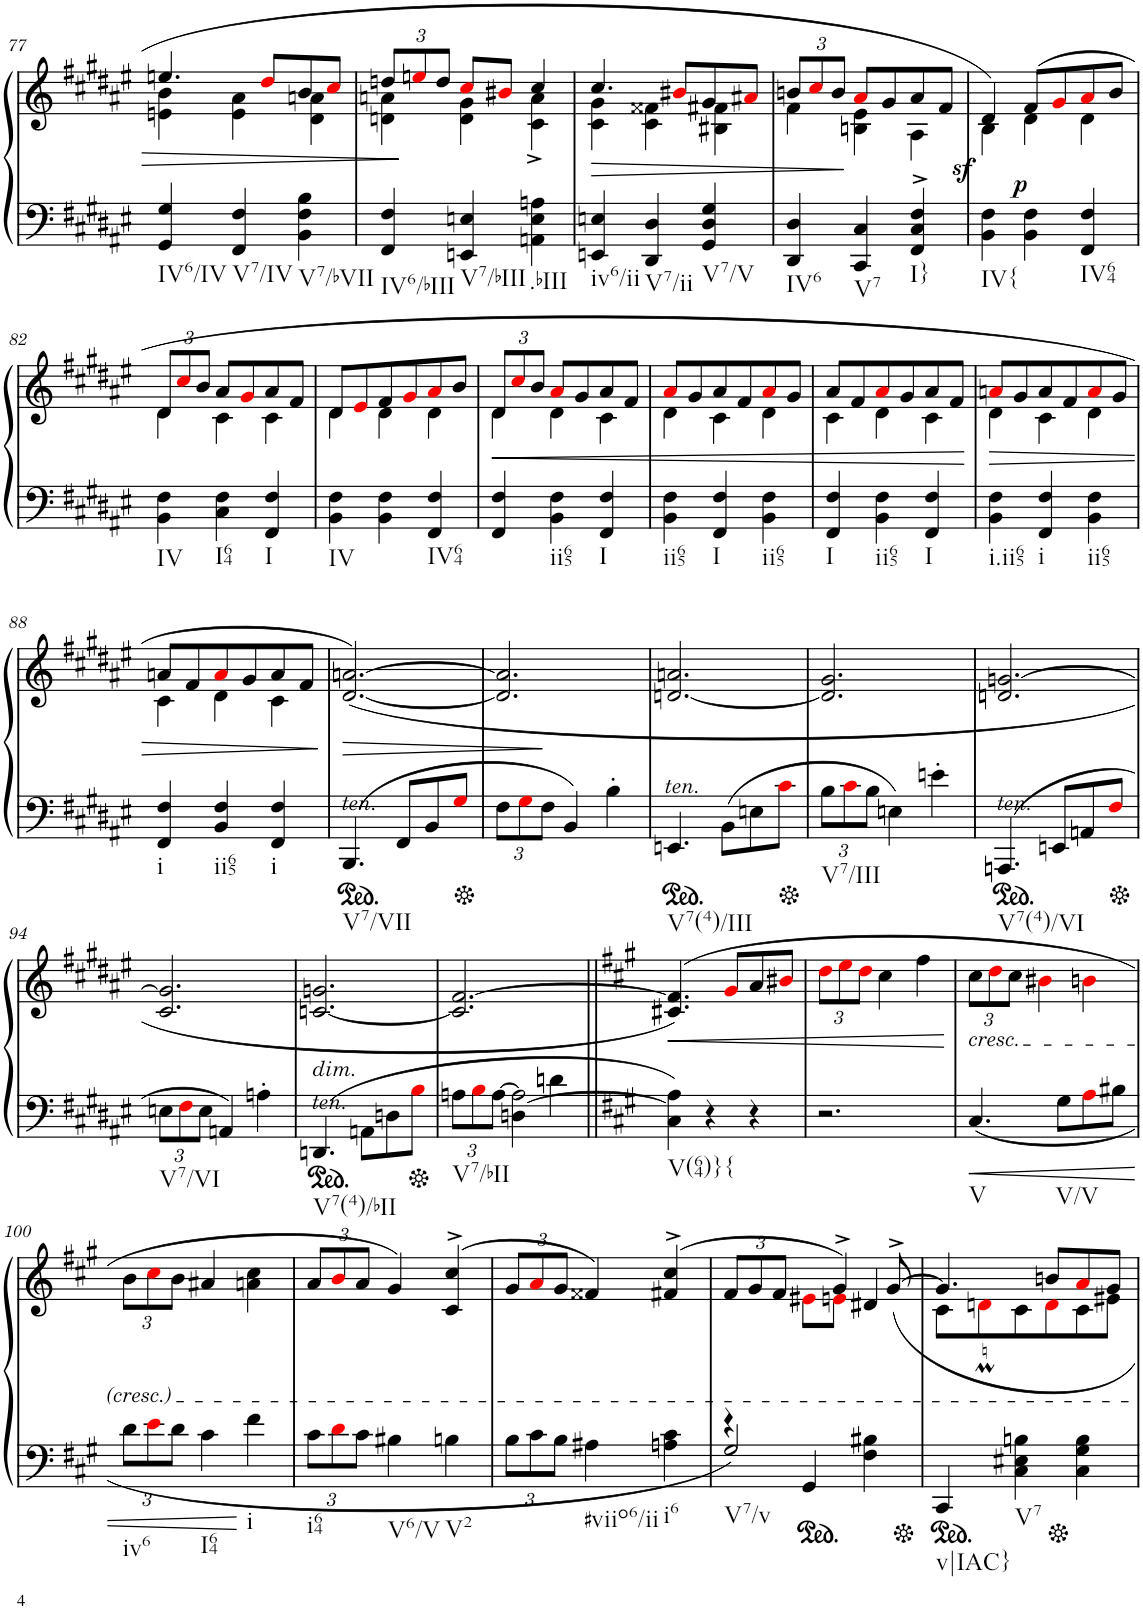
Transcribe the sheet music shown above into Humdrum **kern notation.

**kern	**dynam	**kern	**dynam
*part2	*part2	*part1	*part1
*staff2	*staff2	*staff1	*staff1
*I"Piano	*	*I"Piano	*
*I'Pno	*	*I'Pno	*
!!LO:PB:g=z
*clefF4	*	*clefG2	*
*k[f#c#g#d#a#e#]	*	*k[f#c#g#d#a#e#]	*
*M3/4	*	*M3/4	*
=77	=77	=77	=77
*	*	*^	*
!LO:TX:b:t=IV6/IV	!	!	!	!
4GG#/ 4G#/	.	4.een/	4en\ 4b\	.
!LO:TX:b:t=V7/IV	!	!	!	!
4FF#/ 4F#/	.	.	4e\ 4a#\	.
.	.	8dd#i/L	.	.
!LO:TX:b:t=V7/bVII	!	!	!	!
4BB\ 4F#\ 4B\	.	8b/	4d#\ 4an\	.
.	.	8cc#i/J	.	.
=78	=78	=78	=78	=78
*	*	*Xbrackettup	*	*
!LO:TX:b:t=IV6/bIII	!	!	!	!
4FF#/ 4F#/	.	12ddn/L	4dn\ 4an\	.
.	.	12eeni/	.	.
.	.	12dd/J	.	.
!LO:TX:b:t=V7/bIII	!	!	!	!
4EEn/ 4En/	.	8cc#i/L	4d\ 4g#\	.
.	.	8b#Xi/J	.	.
!LO:TX:b:t=.bIII	!	!	!	!
4AAn\ 4E\ 4An\	.	4cc#/	4c#\^ 4a\^	.
=79	=79	=79	=79	=79
!LO:TX:b:t=iv6/ii	!	!	!	!
!	!	!	!	!LO:HP:b
4EEn/ 4En/	.	4.cc#/	4c#\ 4g#\	>
!LO:TX:b:t=V7/ii	!	!	!	!
4DD#/ 4D#/	.	.	4c#\ 4f##X\	.
.	.	8b#Xi/L	.	.
!LO:TX:b:t=V7/V	!	!	!	!
4GG#/ 4D#/ 4G#/	.	8g#/	4B#X\ 4f#X\	.
.	.	8a#Xi/J	.	.
=80	=80	=80	=80	=80
!LO:TX:b:t=IV6	!	!	!	!
4DD#/ 4D#/	.	12bn/L	4f#\	.
.	.	12cc#i/	.	.
.	.	12b/J	.	.
!LO:TX:b:t=V7	!	!	!	!
4CC#/ 4C#/	.	8a#i/L	4Bn\ 4e#\	]
.	.	8g#/	.	.
!LO:TX:b:t=I}	!	!	!	!
4FF#/^> 4C#/^> 4F#/^>	.	8a#/	4A#\	.
.	.	8f#/J	.	.
=81	=81	=81	=81	=81
!LO:TX:b:t=IV{	!	!	!	!
!	!	!	!	!LO:DY:b
4BB\ 4F#\	.	4d#/	4B\	sf
!	!	!	!	!LO:DY:b
4BB\ 4F#\	.	(8f#/L	4d#\	p
.	.	8g#i/	.	.
!LO:TX:b:t=IV64	!	!	!	!
4FF#/ 4F#/	.	8a#i/	4d#\	.
.	.	8b/J	.	.
!!LO:LB:g=z	!!
=82	=82	=82	=82	=82
!LO:TX:b:t=IV	!	!	!	!
4BB\ 4F#\	.	12d#/L	4d#\	.
.	.	12cc#i/	.	.
.	.	12b/J	.	.
!LO:TX:b:t=I64	!	!	!	!
4C#\ 4F#\	.	8a#/L	4c#\	.
.	.	8g#i/	.	.
!LO:TX:b:t=I	!	!	!	!
4FF#/ 4F#/	.	8a#/	4c#\	.
.	.	8f#/J	.	.
=83	=83	=83	=83	=83
!LO:TX:b:t=IV	!	!	!	!
4BB\ 4F#\	.	8d#/L	4d#\	.
.	.	8e#i/	.	.
4BB\ 4F#\	.	8f#/	4d#\	.
.	.	8g#i/	.	.
!LO:TX:b:t=IV64	!	!	!	!
4FF#/ 4F#/	.	8a#i/	4d#\	.
.	.	8b/J	.	.
=84	=84	=84	=84	=84
!	!	!	!	!LO:HP:b
4FF#/ 4F#/	.	12d#/L	4d#\	<
.	.	12cc#i/	.	.
.	.	12b/J	.	.
!LO:TX:b:t=ii65	!	!	!	!
4BB\ 4F#\	.	8a#i/L	4d#\	.
.	.	8g#/	.	.
!LO:TX:b:t=I	!	!	!	!
4FF#/ 4F#/	.	8a#/	4c#\	.
.	.	8f#/J	.	.
=85	=85	=85	=85	=85
!LO:TX:b:t=ii65	!	!	!	!
4BB\ 4F#\	.	8a#i/L	4d#\	.
.	.	8g#/	.	.
!LO:TX:b:t=I	!	!	!	!
4FF#/ 4F#/	.	8a#/	4c#\	.
.	.	8f#/	.	.
!LO:TX:b:t=ii65	!	!	!	!
4BB\ 4F#\	.	8a#i/	4d#\	.
.	.	8g#/J	.	.
=86	=86	=86	=86	=86
!LO:TX:b:t=I	!	!	!	!
4FF#/ 4F#/	.	8a#/L	4c#\	.
.	.	8f#/	.	.
!LO:TX:b:t=ii65	!	!	!	!
4BB\ 4F#\	.	8a#i/	4d#\	.
.	.	8g#/	.	.
!LO:TX:b:t=I	!	!	!	!
4FF#/ 4F#/	.	8a#/	4c#\	.
.	.	8f#/J	.	.
*	*	*v	*v	*
.	.	.	[
=87	=87	=87	=87
!LO:TX:b:t=i.ii65	!	!	!
!	!	!	!LO:HP:b
*	*	*^	*
4BB\ 4F#\	.	8ani/L	4d#\	>
.	.	8g#/	.	.
!LO:TX:b:t=i	!	!	!	!
4FF#/ 4F#/	.	8a/	4c#\	.
.	.	8f#/	.	.
!LO:TX:b:t=ii65	!	!	!	!
4BB\ 4F#\	.	8ai/	4d#\	.
.	.	8g#/J	.	.
!!LO:LB:g=z	!!
=88	=88	=88	=88	=88
!LO:TX:b:t=i	!	!	!	!
4FF#/ 4F#/	.	8an/L	4c#\	.
.	.	8f#/	.	.
!LO:TX:b:t=ii65	!	!	!	!
4BB/ 4F#/	.	8ai/	4d#\	.
.	.	8g#/	.	.
!LO:TX:b:t=i	!	!	!	!
4FF#/ 4F#/	.	8a/	4c#\	.
.	.	8f#/J	.	.
*	*	*v	*v	*
.	.	.	]
=89	=89	=89	=89
*ped	*	*	*
!LO:TX:a:i:t=ten.	!	!	!
!LO:TX:b:t=V7/VII	!	!	!
!	!	!	!LO:HP:b
(4.BBB/	.	([2.d#/ [2.an/)	>
8FF#/L	.	.	.
8BB/	.	.	.
8G#i/J	.	.	.
=90	=90	=90	=90
*Xped	*	*	*
*Xbrackettup	*	*	*
12F#\L	.	2.d#/] 2.a/]	.
12G#i\	.	.	.
12F#\J	.	.	.
4BB/)	.	.	.
4B'\	.	.	.
.	.	.	]
=91	=91	=91	=91
*ped	*	*	*
!LO:TX:a:i:t=ten.	!	!	!
!LO:TX:b:t=V7(4)/III	!	!	!
4.EEn/	.	[2.dn/ 2.an/	.
(8BB\L	.	.	.
8En\	.	.	.
8c#i\J	.	.	.
=92	=92	=92	=92
*Xped	*	*	*
!LO:TX:b:t=V7/III	!	!	!
12B\L	.	2.d/] 2.g#/	.
12c#i\	.	.	.
12B\J	.	.	.
4En\)	.	.	.
4en'\	.	.	.
=93	=93	=93	=93
*ped	*	*	*
!LO:TX:a:i:t=ten.	!	!	!
!LO:TX:b:t=V7(4)/VI	!	!	!
(4.AAAn/	.	2.dn/ [2.gn/	.
8EEn/L	.	.	.
8AAn/	.	.	.
8F#i/J	.	.	.
!!LO:LB:g=z
=94	=94	=94	=94
*Xped	*	*	*
!LO:TX:b:t=V7/VI	!	!	!
12En\L	.	2.c#/ 2.g/]	.
12F#i\	.	.	.
12E\J	.	.	.
4AAn/)	.	.	.
4An'\	.	.	.
=95	=95	=95	=95
*ped	*	*	*
!	!	!LO:TX:b:i:t=dim.	!
!LO:TX:a:i:t=ten.	!	!	!
!LO:TX:b:t=V7(4)/bII	!	!	!
(4.DDn/	.	[2.cn/ 2.gn/	.
8AAn\L	.	.	.
8Dn\	.	.	.
8Bi\J	.	.	.
=96	=96	=96	=96
*Xped	*	*	*
*^	*	*	*
!LO:TX:b:t=V7/bII	!	!	!	!
12An\L	4ryy	.	2.c/] [2.f#/	.
12Bi\	.	.	.	.
[>12A\J	.	.	.	.
4Dn\	2A\_	.	.	.
4dn\	.	.	.	.
*v	*v	*	*	*
=97||	=97||	=97||	=97||
*k[f#c#g#]	*	*k[f#c#g#]	*
!LO:TX:b:t=V(64)}{	!	!	!
!	!	!	!LO:HP:b
4C#\ 4A\])	.	(4.c#X/ 4.f#/])	<
4r	.	.	.
.	.	8g#i/L	.
4r	.	8a/	.
.	.	8b#Xi/J	.
=98	=98	=98	=98
2.r	.	12ddi\L	.
.	.	12eei\	.
.	.	12ddi\J	.
.	.	4cc#\	.
.	.	4ff#\	.
.	.	.	[
=99	=99	=99	=99
!	!	!LO:TX:b:i:t=cresc.	!
!LO:TX:b:t=V	!	!	!
!	!LO:HP:b	!	!
(4.C#/	<	12cc#\L	.
.	.	12ddi\	.
.	.	12cc#\J	.
.	.	4b#Xi\	.
!LO:TX:b:t=V/V	!	!	!
8G#\L	.	.	.
8Ai\	.	4bni\	.
8B#X\J	.	.	.
!!LO:LB:g=z
=100	=100	=100	=100
!LO:TX:b:t=iv6	!	!	!
12d\L	.	12b\L	.
12ei\	.	12cc#i\	.
12d\J	.	12b\J	.
!LO:TX:b:t=I64	!	!	!
4c#\	.	4a#X/	.
!LO:TX:b:t=i	!	!	!
4f#\	[	4an\ 4cc#\	.
=101	=101	=101	=101
!LO:TX:b:t=i64	!	!	!
12c#\L	.	12a/L	.
12di\	.	12bi/	.
12c#\J	.	12a/J	.
!LO:TX:b:t=V6/V	!	!	!
4B#X\	.	4g#/)	.
!LO:TX:b:t=V2	!	!	!
4Bn\	.	(>4c#/^> 4cc#/^>	.
=102	=102	=102	=102
12B\L	.	12g#/L	.
12c#\	.	12ai/	.
12B\J	.	12g#/J	.
!LO:TX:b:t=#viio6/ii	!	!	!
4A#X\	.	4f##X/)	.
!LO:TX:b:t=i6	!	!	!
4An\ 4c#\	.	(>4f#X/^> 4cc#/^>	.
=103	=103	=103	=103
*^	*	*^	*
!LO:TX:b:t=V7/v	!	!	!	!	!
4r	2G#/)	.	12f#/L	4.ryy	.
.	.	.	12g#/	.	.
.	.	.	12f#/J	.	.
*ped	*	*	*	*	*
4GG#/	.	.	8e#Xi\L	.	.
.	.	.	8eni\J	4g#^/)	.
4F#\ 4B#X\	4ryy	.	4d#X/	.	.
.	.	.	.	[8g#^/	.
*v	*v	*	*	*	*
=104	=104	=104	=104	=104
*Xped	*	*	*	*
*ped	*	*	*	*
!LO:TX:b:t=v|IAC}	!	!	!	!
4CC#/	.	4.g#/]	8c#\L	.
.	.	.	8dnMi\	.
!LO:TX:b:t=V7	!	!	!	!
4C#\ 4E#X\ 4Bn\	.	.	8c#\	.
.	.	8bn/L	8di\	.
*Xped	*	*	*	*
4C#\ 4G#\ 4B\	.	8ai/	8c#\	.
.	.	8g#/J	8e#X\J	.
*	*	*v	*v	*
=	=	=	=
*-	*-	*-	*-
